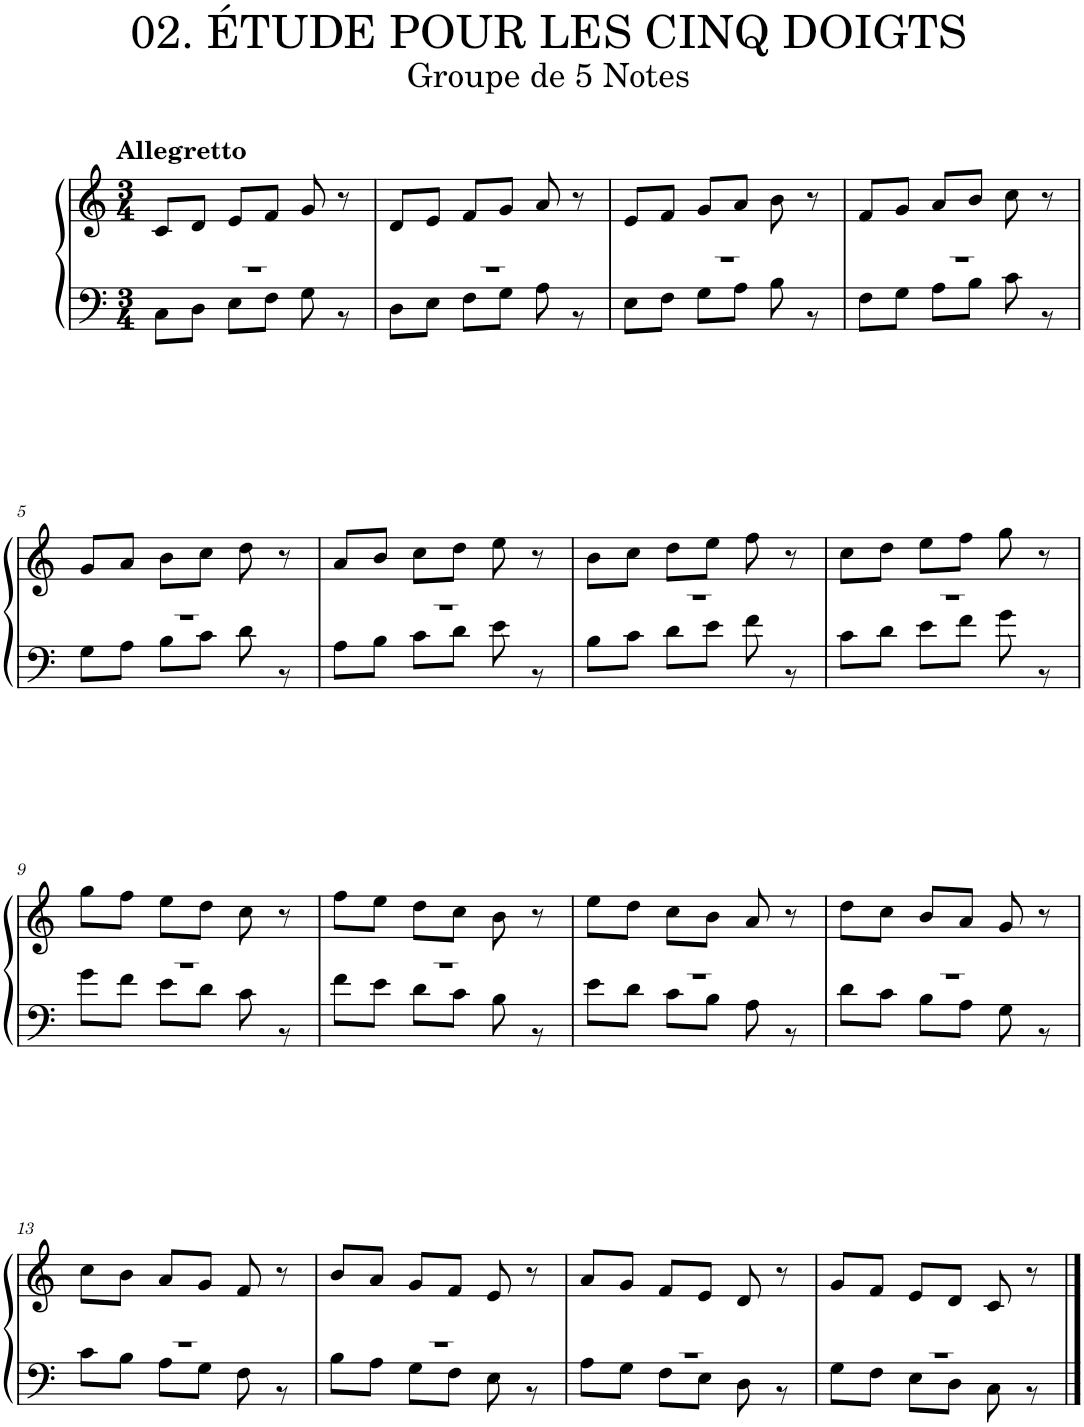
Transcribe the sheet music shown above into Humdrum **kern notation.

**kern	**kern
*part1	*part1
*staff2	*staff1
*I"Piano	*
*I'Pno.	*
*clefF4	*clefG2
*k[]	*k[]
*M3/4	*M3/4
=1	=1
*^	*
!	!	!LO:TX:a:B:t=Allegretto
2.r	8C\L	8c/L
.	8D\J	8d/J
.	8E\L	8e/L
.	8F\J	8f/J
.	8G\	8g/
.	8r	8r
=2	=2	=2
2.r	8D\L	8d/L
.	8E\J	8e/J
.	8F\L	8f/L
.	8G\J	8g/J
.	8A\	8a/
.	8r	8r
=3	=3	=3
2.r	8E\L	8e/L
.	8F\J	8f/J
.	8G\L	8g/L
.	8A\J	8a/J
.	8B\	8b\
.	8r	8r
=4	=4	=4
2.r	8F\L	8f/L
.	8G\J	8g/J
.	8A\L	8a/L
.	8B\J	8b/J
.	8c\	8cc\
.	8r	8r
!!LO:LB:g=z
=5	=5	=5
2.r	8G\L	8g/L
.	8A\J	8a/J
.	8B\L	8b\L
.	8c\J	8cc\J
.	8d\	8dd\
.	8r	8r
=6	=6	=6
2.r	8A\L	8a/L
.	8B\J	8b/J
.	8c\L	8cc\L
.	8d\J	8dd\J
.	8e\	8ee\
.	8r	8r
=7	=7	=7
2.r	8B\L	8b\L
.	8c\J	8cc\J
.	8d\L	8dd\L
.	8e\J	8ee\J
.	8f\	8ff\
.	8r	8r
=8	=8	=8
2.r	8c\L	8cc\L
.	8d\J	8dd\J
.	8e\L	8ee\L
.	8f\J	8ff\J
.	8g\	8gg\
.	8r	8r
!!LO:LB:g=z
=9	=9	=9
2.r	8g\L	8gg\L
.	8f\J	8ff\J
.	8e\L	8ee\L
.	8d\J	8dd\J
.	8c\	8cc\
.	8r	8r
=10	=10	=10
2.r	8f\L	8ff\L
.	8e\J	8ee\J
.	8d\L	8dd\L
.	8c\J	8cc\J
.	8B\	8b\
.	8r	8r
=11	=11	=11
2.r	8e\L	8ee\L
.	8d\J	8dd\J
.	8c\L	8cc\L
.	8B\J	8b\J
.	8A\	8a/
.	8r	8r
=12	=12	=12
2.r	8d\L	8dd\L
.	8c\J	8cc\J
.	8B\L	8b/L
.	8A\J	8a/J
.	8G\	8g/
.	8r	8r
!!LO:LB:g=z
=13	=13	=13
2.r	8c\L	8cc\L
.	8B\J	8b\J
.	8A\L	8a/L
.	8G\J	8g/J
.	8F\	8f/
.	8r	8r
=14	=14	=14
2.r	8B\L	8b/L
.	8A\J	8a/J
.	8G\L	8g/L
.	8F\J	8f/J
.	8E\	8e/
.	8r	8r
=15	=15	=15
2.r	8A\L	8a/L
.	8G\J	8g/J
.	8F\L	8f/L
.	8E\J	8e/J
.	8D\	8d/
.	8r	8r
=16	=16	=16
2.r	8G\L	8g/L
.	8F\J	8f/J
.	8E\L	8e/L
.	8D\J	8d/J
.	8C\	8c/
.	8r	8r
*v	*v	*
==	==
*-	*-
